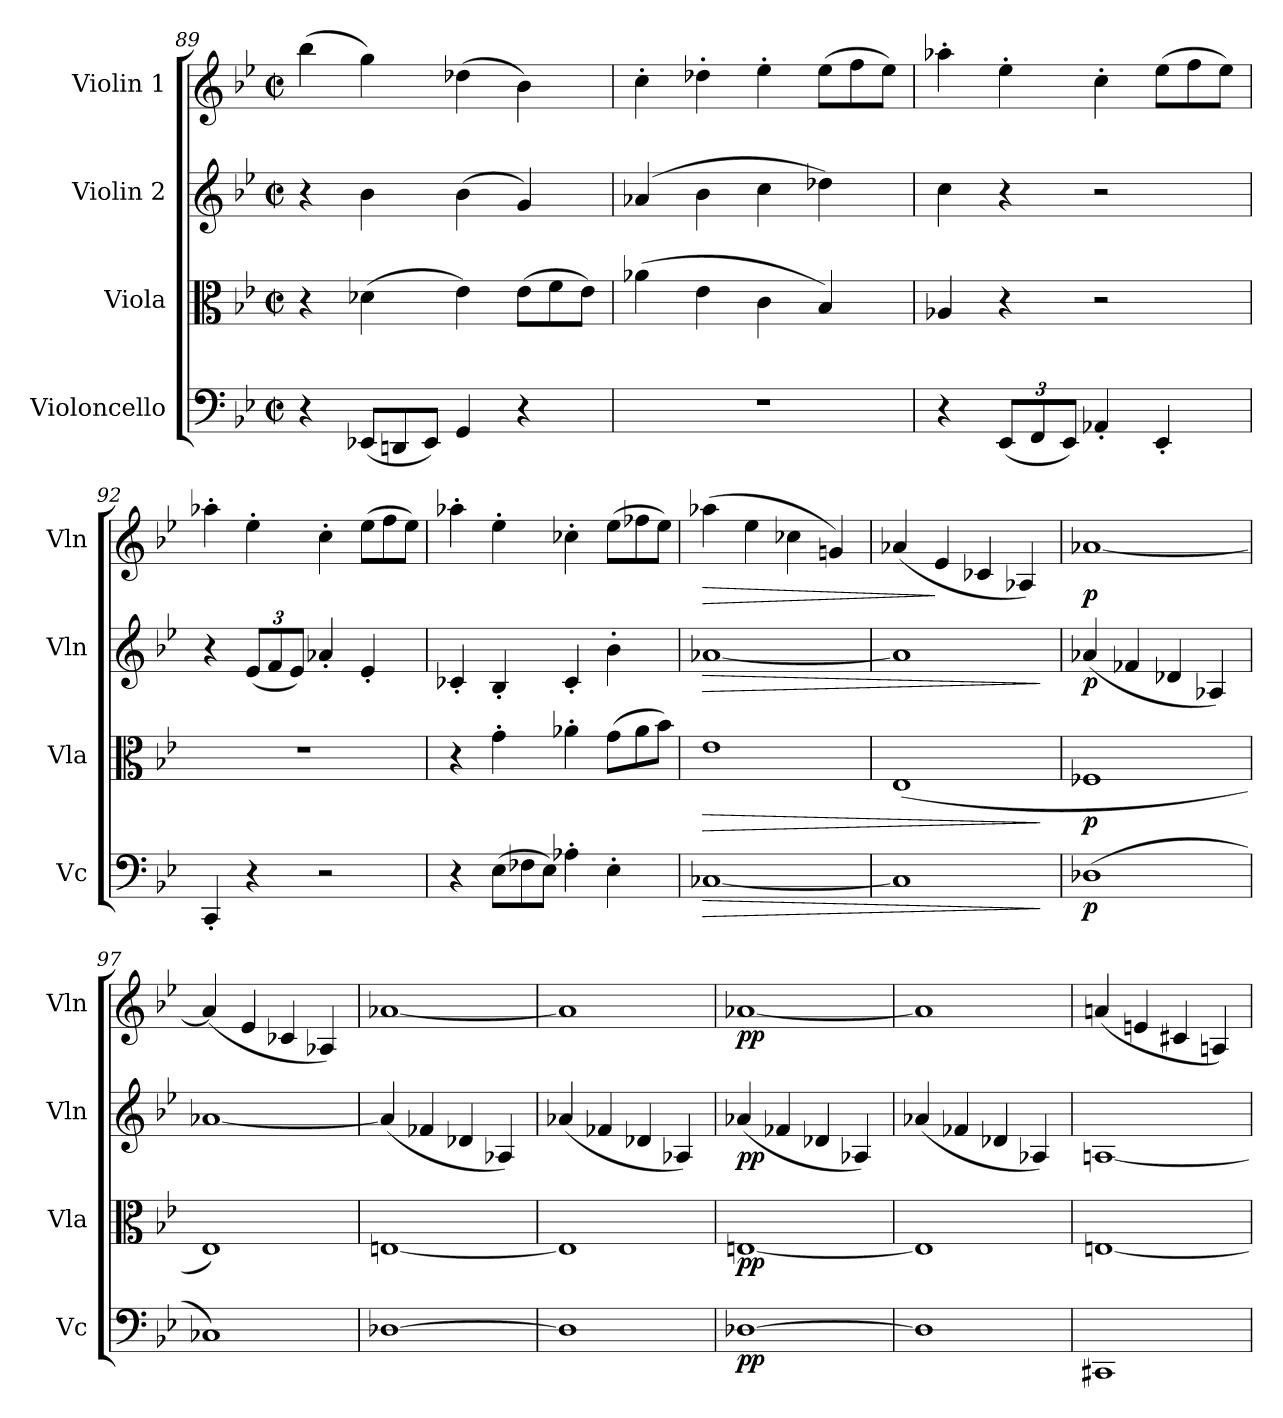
**kern	**dynam	**kern	**dynam	**kern	**dynam	**kern	**dynam
*part4	*part4	*part3	*part3	*part2	*part2	*part1	*part1
*staff4	*staff4	*staff3	*staff3	*staff2	*staff2	*staff1	*staff1
*I"Violoncello	*	*I"Viola	*	*I"Violin 2	*	*I"Violin 1	*
*I'Vc	*	*I'Vla	*	*I'Vln	*	*I'Vln	*
*clefF4	*	*clefC3	*	*clefG2	*	*clefG2	*
*k[b-e-]	*	*k[b-e-]	*	*k[b-e-]	*	*k[b-e-]	*
*M2/2	*	*M2/2	*	*M2/2	*	*M2/2	*
*met(c|)	*	*met(c|)	*	*met(c|)	*	*met(c|)	*
=89	=89	=89	=89	=89	=89	=89	=89
4r	.	4r	.	4r	.	(4bb-\	.
*Xtuplet	*	*	*	*	*	*	*
(12EE-X/L	.	(4d-X\	.	4b-\	.	4gg\)	.
12DDn/	.	.	.	.	.	.	.
12EE-/J)	.	.	.	.	.	.	.
4GG/	.	4e-\)	.	(4b-\	.	(4dd-X\	.
*	*	*Xtuplet	*	*	*	*	*
4r	.	(12e-\L	.	4g/)	.	4b-\)	.
.	.	12f\	.	.	.	.	.
.	.	12e-\J)	.	.	.	.	.
!!LO:PB:g=z
=90	=90	=90	=90	=90	=90	=90	=90
1r	.	(4a-X\	.	(4a-X/	.	4cc'\	.
.	.	4e-\	.	4b-\	.	4dd-X'\	.
.	.	4c\	.	4cc\	.	4ee-'\	.
*	*	*	*	*	*	*Xtuplet	*
.	.	4B-/)	.	4dd-X\)	.	(12ee-\L	.
.	.	.	.	.	.	12ff\	.
.	.	.	.	.	.	12ee-\J)	.
=91	=91	=91	=91	=91	=91	=91	=91
4r	.	4A-X/	.	4cc\	.	4aa-X'\	.
*tuplet	*	*	*	*	*	*	*
*Xbrackettup	*	*	*	*	*	*	*
(12EE-/L	.	4r	.	4r	.	4ee-'\	.
12FF/	.	.	.	.	.	.	.
12EE-/J)	.	.	.	.	.	.	.
4AA-X'/	.	2r	.	2r	.	4cc'\	.
4EE-'/	.	.	.	.	.	(12ee-\L	.
.	.	.	.	.	.	12ff\	.
.	.	.	.	.	.	12ee-\J)	.
=92	=92	=92	=92	=92	=92	=92	=92
4CC'/	.	1r	.	4r	.	4aa-X'\	.
4r	.	.	.	(12e-/L	.	4ee-'\	.
.	.	.	.	12f/	.	.	.
.	.	.	.	12e-/J)	.	.	.
2r	.	.	.	4a-X'/	.	4cc'\	.
.	.	.	.	4e-'/	.	(12ee-\L	.
.	.	.	.	.	.	12ff\	.
.	.	.	.	.	.	12ee-\J)	.
=93	=93	=93	=93	=93	=93	=93	=93
4r	.	4r	.	4c-X'/	.	4aa-X'\	.
*Xtuplet	*	*	*	*	*	*	*
(12E-\L	.	4g'\	.	4B-'/	.	4ee-'\	.
12F-X\	.	.	.	.	.	.	.
12E-\J)	.	.	.	.	.	.	.
4A-X'\	.	4a-X'\	.	4c-'/	.	4cc-X'\	.
4E-'\	.	(12g\L	.	4b-'\	.	(12ee-\L	.
.	.	12a-\	.	.	.	12ff-X\	.
.	.	12b-\J)	.	.	.	12ee-\J)	.
=94	=94	=94	=94	=94	=94	=94	=94
!	!LO:HP:b	!	!LO:HP:b	!	!LO:HP:b	!	!LO:HP:b
[1C-X	>	1e-	>	[1a-X	>	(4aa-X\	>
.	.	.	.	.	.	4ee-\	.
.	.	.	.	.	.	4cc-X\	.
.	.	.	.	.	.	4gn/)	.
!!LO:LB:g=z
=95	=95	=95	=95	=95	=95	=95	=95
1C-]	.	(1E-	.	1a-]	.	(4a-X/	.
.	.	.	.	.	.	4e-/	]
.	.	.	.	.	.	4c-X/	.
.	.	.	.	.	.	4A-X/)	.
.	]	.	]	.	]	.	.
=96	=96	=96	=96	=96	=96	=96	=96
!	!LO:DY:b	!	!LO:DY:b	!	!LO:DY:b	!	!LO:DY:b
(<1D-X	p	1F-X	p	(4a-X/	p	[1a-X	p
.	.	.	.	4f-X/	.	.	.
.	.	.	.	4d-X/	.	.	.
.	.	.	.	4A-X/)	.	.	.
=97	=97	=97	=97	=97	=97	=97	=97
1C-X)	.	1E-)	.	[1a-X	.	(4a-/]	.
.	.	.	.	.	.	4e-/	.
.	.	.	.	.	.	4c-X/	.
.	.	.	.	.	.	4A-X/)	.
=98	=98	=98	=98	=98	=98	=98	=98
[1D-X	.	[1En	.	(4a-/]	.	[1a-X	.
.	.	.	.	4f-X/	.	.	.
.	.	.	.	4d-X/	.	.	.
.	.	.	.	4A-X/)	.	.	.
=99	=99	=99	=99	=99	=99	=99	=99
1D-]	.	1E]	.	(4a-X/	.	1a-]	.
.	.	.	.	4f-X/	.	.	.
.	.	.	.	4d-X/	.	.	.
.	.	.	.	4A-X/)	.	.	.
=100	=100	=100	=100	=100	=100	=100	=100
!	!LO:DY:b	!	!LO:DY:b	!	!LO:DY:b	!	!LO:DY:b
[1D-X	pp	[1En	pp	(4a-X/	pp	[1a-X	pp
.	.	.	.	4f-X/	.	.	.
.	.	.	.	4d-X/	.	.	.
.	.	.	.	4A-X/)	.	.	.
=101	=101	=101	=101	=101	=101	=101	=101
1D-]	.	1E]	.	(4a-X/	.	1a-]	.
.	.	.	.	4f-X/	.	.	.
.	.	.	.	4d-X/	.	.	.
.	.	.	.	4A-X/)	.	.	.
!!LO:LB:g=z
=102	=102	=102	=102	=102	=102	=102	=102
1CC#X	.	[1En	.	[1An	.	(4an/	.
.	.	.	.	.	.	4en/	.
.	.	.	.	.	.	4c#X/	.
.	.	.	.	.	.	4An/)	.
=	=	=	=	=	=	=	=
*-	*-	*-	*-	*-	*-	*-	*-
